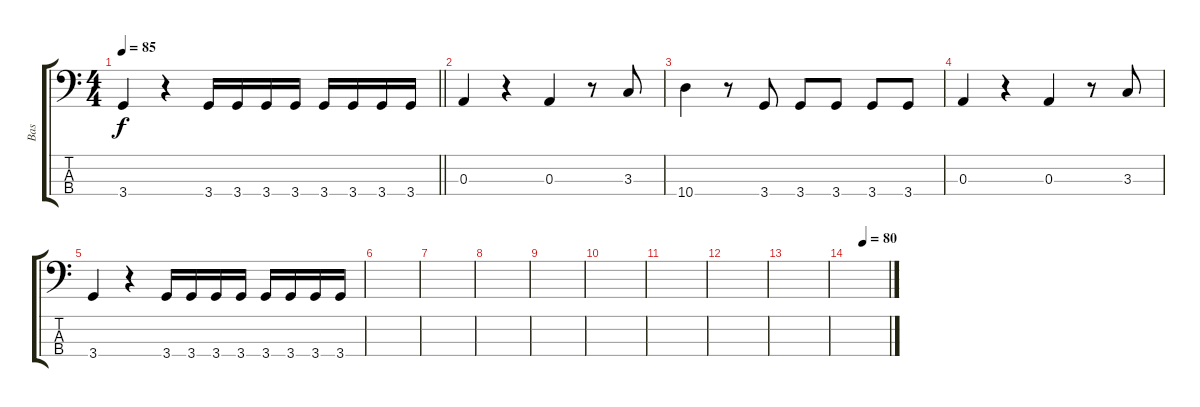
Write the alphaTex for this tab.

\track ("Bas" "Bas") {instrument electricbassfinger}
\staff {score tabs}
\tuning (G2 D2 A1 E1) {hide}
\ts (4 4)
\tempo 85
\clef f4
\barLineRight lightlight
\ks c
3.4.4{dy f} r.4 3.4.16 3.4.16 3.4.16 3.4.16 3.4.16 3.4.16 3.4.16 3.4.16 |
0.3.4 r.4 0.3.4 r.8 3.3.8 |
10.4.4 r.8 3.4.8 3.4.8 3.4.8 3.4.8 3.4.8 |
0.3.4 r.4 0.3.4 r.8 3.3.8 |
3.4.4 r.4 3.4.16 3.4.16 3.4.16 3.4.16 3.4.16 3.4.16 3.4.16 3.4.16 |
|
|
|
|
|
|
|
|
\tempo (80 0.375)
